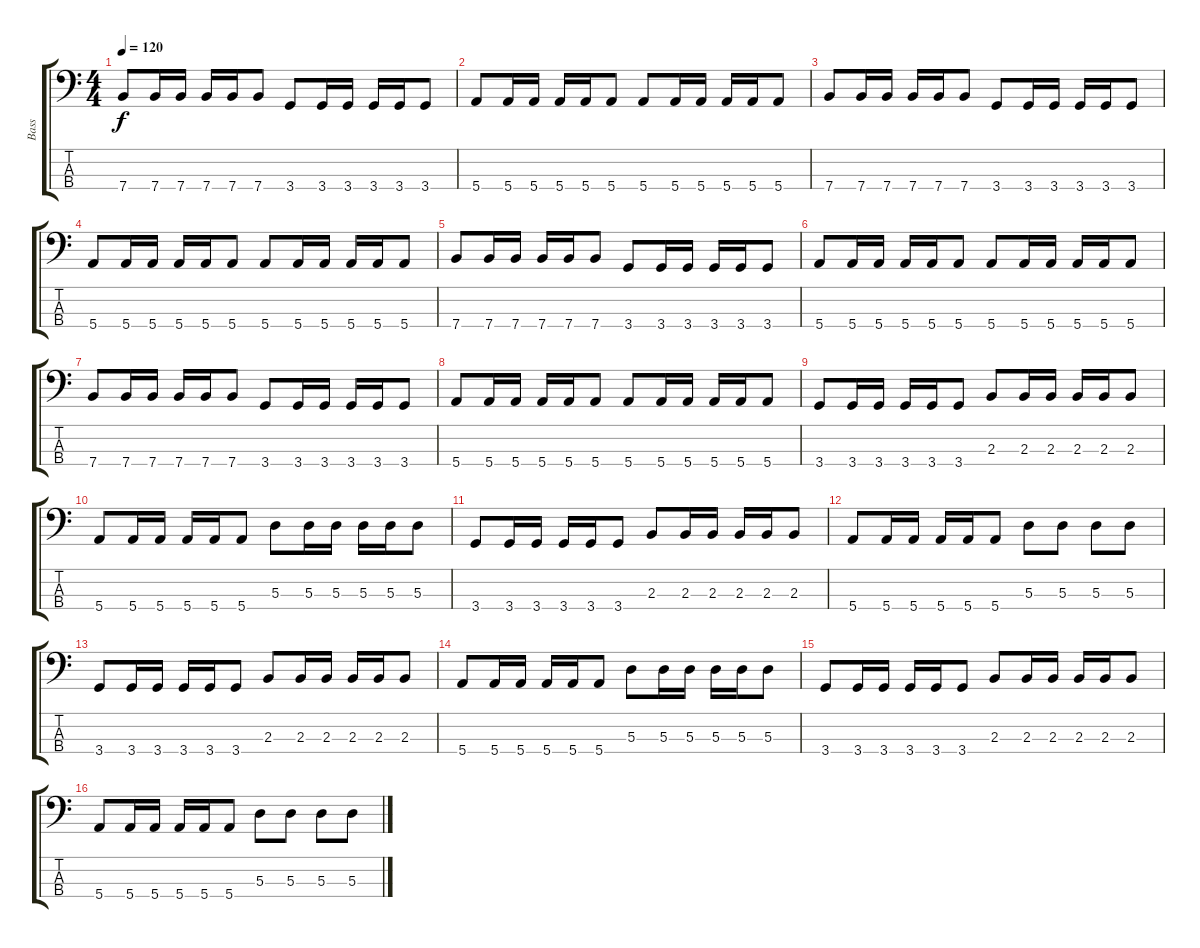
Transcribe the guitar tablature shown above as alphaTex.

\track ("Bass" "Bass") {instrument electricbasspick}
\staff {score tabs}
\tuning (G2 D2 A1 E1) {hide}
\ts (4 4)
\tempo 120
\clef f4
\ks c
7.4.8{dy f} 7.4.16 7.4.16 7.4.16 7.4.16 7.4.8 3.4.8 3.4.16 3.4.16 3.4.16 3.4.16 3.4.8 |
5.4.8 5.4.16 5.4.16 5.4.16 5.4.16 5.4.8 5.4.8 5.4.16 5.4.16 5.4.16 5.4.16 5.4.8 |
7.4.8 7.4.16 7.4.16 7.4.16 7.4.16 7.4.8 3.4.8 3.4.16 3.4.16 3.4.16 3.4.16 3.4.8 |
5.4.8 5.4.16 5.4.16 5.4.16 5.4.16 5.4.8 5.4.8 5.4.16 5.4.16 5.4.16 5.4.16 5.4.8 |
7.4.8 7.4.16 7.4.16 7.4.16 7.4.16 7.4.8 3.4.8 3.4.16 3.4.16 3.4.16 3.4.16 3.4.8 |
5.4.8 5.4.16 5.4.16 5.4.16 5.4.16 5.4.8 5.4.8 5.4.16 5.4.16 5.4.16 5.4.16 5.4.8 |
7.4.8 7.4.16 7.4.16 7.4.16 7.4.16 7.4.8 3.4.8 3.4.16 3.4.16 3.4.16 3.4.16 3.4.8 |
5.4.8 5.4.16 5.4.16 5.4.16 5.4.16 5.4.8 5.4.8 5.4.16 5.4.16 5.4.16 5.4.16 5.4.8 |
3.4.8 3.4.16 3.4.16 3.4.16 3.4.16 3.4.8 2.3.8 2.3.16 2.3.16 2.3.16 2.3.16 2.3.8 |
5.4.8 5.4.16 5.4.16 5.4.16 5.4.16 5.4.8 5.3.8 5.3.16 5.3.16 5.3.16 5.3.16 5.3.8 |
3.4.8 3.4.16 3.4.16 3.4.16 3.4.16 3.4.8 2.3.8 2.3.16 2.3.16 2.3.16 2.3.16 2.3.8 |
5.4.8 5.4.16 5.4.16 5.4.16 5.4.16 5.4.8 5.3.8 5.3.8 5.3.8 5.3.8 |
3.4.8 3.4.16 3.4.16 3.4.16 3.4.16 3.4.8 2.3.8 2.3.16 2.3.16 2.3.16 2.3.16 2.3.8 |
5.4.8 5.4.16 5.4.16 5.4.16 5.4.16 5.4.8 5.3.8 5.3.16 5.3.16 5.3.16 5.3.16 5.3.8 |
3.4.8 3.4.16 3.4.16 3.4.16 3.4.16 3.4.8 2.3.8 2.3.16 2.3.16 2.3.16 2.3.16 2.3.8 |
5.4.8 5.4.16 5.4.16 5.4.16 5.4.16 5.4.8 5.3.8 5.3.8 5.3.8 5.3.8
